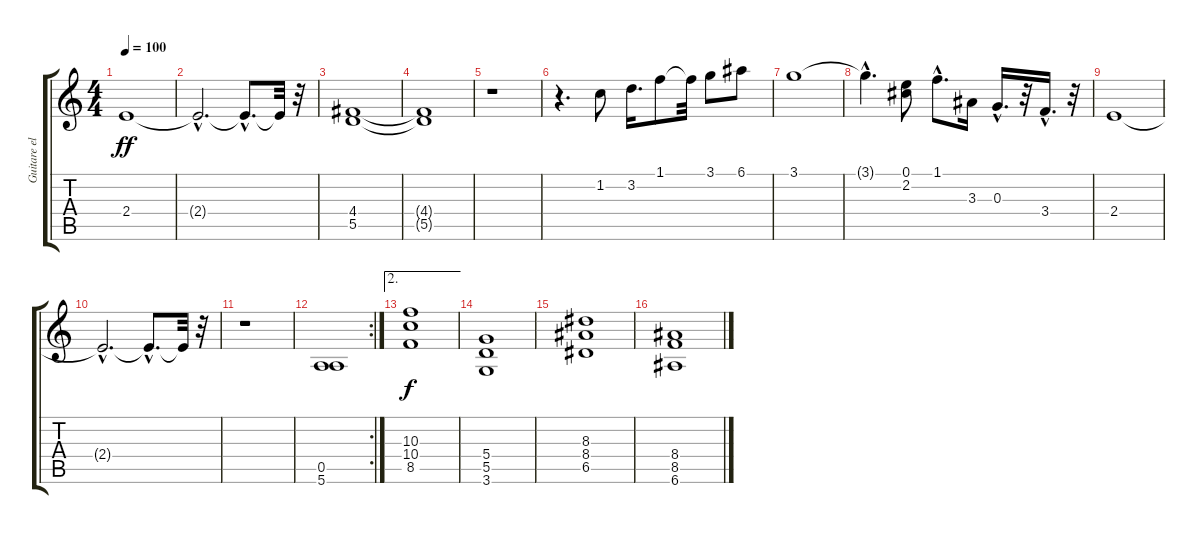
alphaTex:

\track ("Guitare electrique 2" "Guitare el") {instrument distortionguitar}
\staff {score tabs}
\tuning (E4 B3 G3 D3 A2 E2) {hide}
\ts (4 4)
\tempo 100
\clef g2
\ks c
2.4.1{dy ff} |
2.4{hac t}.2{d} 2.4{hac t}.8{d} 2.4{t}.32 r.32 |
(4.4 5.5).1 |
(4.4{t} 5.5{t}).1 |
r.1 |
r.4{d} 1.2.8 3.2.16{d} 1.1.8 1.1{t}.32 3.1.8 6.1.8 |
3.1.1 |
3.1{hac t}.4{d} (0.1 2.2).8 1.1{hac}.8{d} 3.3.16 0.3{hac}.16{d} r.32 3.4{hac}.16{d} r.32 |
2.4.1 |
2.4{hac t}.2{d} 2.4{hac t}.8{d} 2.4{t}.32 r.32 |
r.1 |
\rc 2
(0.5 5.6).1 |
\ae 2
(10.3 10.4 8.5).1{dy f} |
(5.4 5.5 3.6).1 |
(8.3 8.4 6.5).1 |
(8.4 8.5 6.6).1
